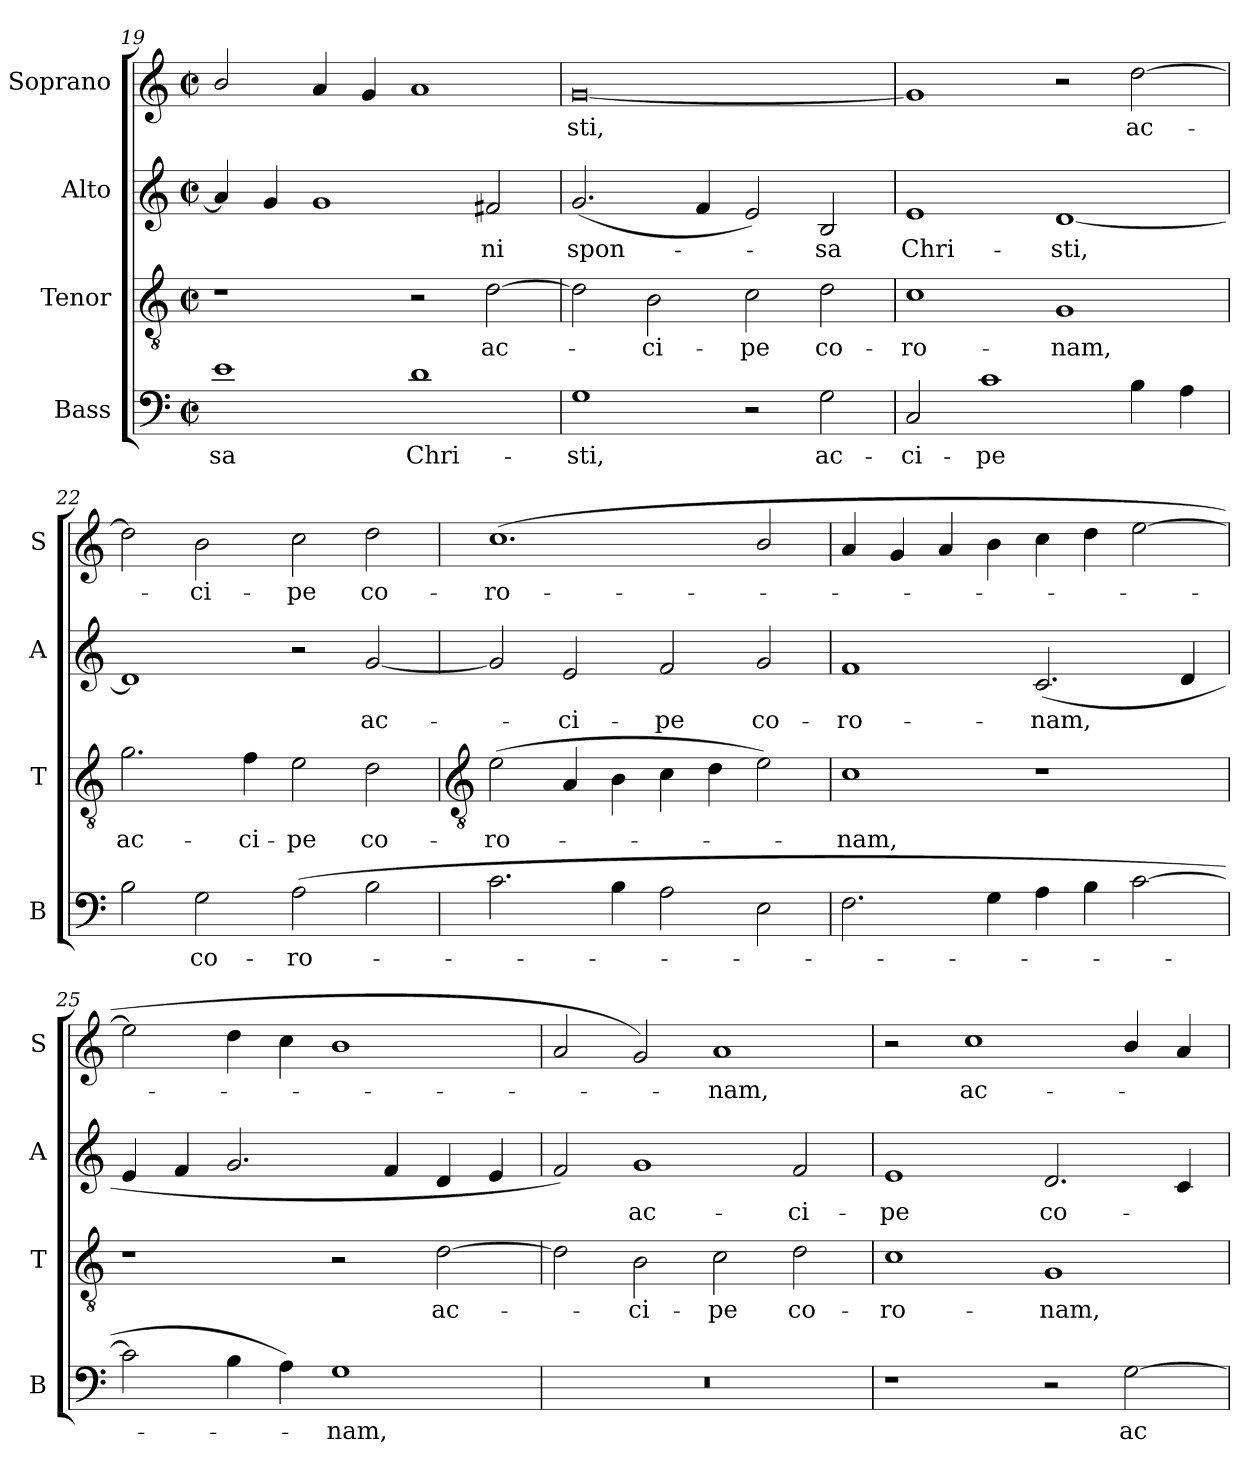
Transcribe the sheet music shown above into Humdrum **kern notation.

**kern	**text	**kern	**text	**kern	**text	**kern	**text
*part4	*part4	*part3	*part3	*part2	*part2	*part1	*part1
*staff4	*staff4	*staff3	*staff3	*staff2	*staff2	*staff1	*staff1
*I"Bass	*	*I"Tenor	*	*I"Alto	*	*I"Soprano	*
*I'B	*	*I'T	*	*I'A	*	*I'S	*
*clefF4	*	*clefGv2	*	*clefG2	*	*clefG2	*
*k[]	*	*k[]	*	*k[]	*	*k[]	*
*C:	*	*C:	*	*C:	*	*C:	*
*M4/2	*	*M4/2	*	*M4/2	*	*M4/2	*
*met(c|)	*	*met(c|)	*	*met(c|)	*	*met(c|)	*
=19	=19	=19	=19	=19	=19	=19	=19
!	!LO:LY:b	!	!	!	!	!	!
1e	-sa	1r	.	4a]	.	2b/	.
.	.	.	.	4g	.	.	.
.	.	.	.	1g	.	4a	.
.	.	.	.	.	.	4g	.
!	!LO:LY:b	!	!	!	!	!	!
1d	Chri-	2r	.	.	.	1a	.
!	!	!	!LO:LY:b	!	!LO:LY:b	!	!
.	.	[2d	ac-	2f#X	ni	.	.
=20	=20	=20	=20	=20	=20	=20	=20
!	!LO:LY:b	!	!	!	!LO:LY:b	!	!LO:LY:b
1G	-sti,	2d]	.	(<2.g	spon-	[0g	sti,
!	!	!	!LO:LY:b	!	!	!	!
.	.	2B	ci-	.	.	.	.
.	.	.	.	4f	.	.	.
!	!	!	!LO:LY:b	!	!	!	!
2r	.	2c	-pe	2e)	.	.	.
!	!LO:LY:b	!	!LO:LY:b	!	!LO:LY:b	!	!
2G	ac-	2d	co-	2B	sa	.	.
=21	=21	=21	=21	=21	=21	=21	=21
!	!LO:LY:b	!	!LO:LY:b	!	!LO:LY:b	!	!
2C	-ci-	1c	-ro-	1e	Chri-	1g]	.
!	!LO:LY:b	!	!	!	!	!	!
1c	-pe	.	.	.	.	.	.
!	!	!	!LO:LY:b	!	!LO:LY:b	!	!
.	.	1G	-nam,	[1d	-sti,	2r	.
!	!	!	!	!	!	!	!LO:LY:b
4B	.	.	.	.	.	[2dd	ac-
4A	.	.	.	.	.	.	.
=22	=22	=22	=22	=22	=22	=22	=22
!	!	!	!LO:LY:b	!	!	!	!
2B	.	2.g	ac-	1d]	.	2dd]	.
!	!LO:LY:b	!	!	!	!	!	!LO:LY:b
2G	co-	.	.	.	.	2b	ci-
!	!	!	!LO:LY:b	!	!	!	!
.	.	4f	-ci-	.	.	.	.
!	!LO:LY:b	!	!LO:LY:b	!	!	!	!LO:LY:b
(>2A	-ro-	2e	-pe	2r	.	2cc	-pe
!	!	!	!LO:LY:b	!	!LO:LY:b	!	!LO:LY:b
2B	.	2d	co-	[2g	ac-	2dd	co-
!!LO:LB:g=z
=23	=23	=23	=23	=23	=23	=23	=23
*	*	*clefGv2	*	*	*	*	*
!	!	!	!LO:LY:b	!	!	!	!LO:LY:b
2.c	.	(>2e	-ro-	2g]	.	(<1.cc	-ro-
!	!	!	!	!	!LO:LY:b	!	!
.	.	4A	.	2e	ci-	.	.
4B	.	4B	.	.	.	.	.
!	!	!	!	!	!LO:LY:b	!	!
2A	.	4c	.	2f	-pe	.	.
.	.	4d	.	.	.	.	.
!	!	!	!	!	!LO:LY:b	!	!
2E	.	2e)	.	2g	co-	2b/	.
=24	=24	=24	=24	=24	=24	=24	=24
!	!	!	!LO:LY:b	!	!LO:LY:b	!	!
2.F	.	1c	nam,	1f	-ro-	4a	.
.	.	.	.	.	.	4g	.
.	.	.	.	.	.	4a	.
4G	.	.	.	.	.	4b	.
!	!	!	!	!	!LO:LY:b	!	!
4A	.	1r	.	(<2.c	-nam,	4cc	.
4B	.	.	.	.	.	4dd	.
[2c	.	.	.	.	.	[2ee	.
.	.	.	.	4d	.	.	.
=25	=25	=25	=25	=25	=25	=25	=25
2c]	.	1r	.	4e	.	2ee]	.
.	.	.	.	4f	.	.	.
4B	.	.	.	2.g	.	4dd	.
4A)	.	.	.	.	.	4cc	.
!	!LO:LY:b	!	!	!	!	!	!
1G	nam,	2r	.	.	.	1b	.
.	.	.	.	4f	.	.	.
!	!	!	!LO:LY:b	!	!	!	!
.	.	[2d	ac-	4d	.	.	.
.	.	.	.	4e	.	.	.
=26	=26	=26	=26	=26	=26	=26	=26
0r	.	2d]	.	2f)	.	2a	.
!	!	!	!LO:LY:b	!	!LO:LY:b	!	!
.	.	2B	ci-	1g	ac-	2g)	.
!	!	!	!LO:LY:b	!	!	!	!LO:LY:b
.	.	2c	-pe	.	.	1a	nam,
!	!	!	!LO:LY:b	!	!LO:LY:b	!	!
.	.	2d	co-	2f	-ci-	.	.
=27	=27	=27	=27	=27	=27	=27	=27
!	!	!	!LO:LY:b	!	!LO:LY:b	!	!
1r	.	1c	-ro-	1e	-pe	2r	.
!	!	!	!	!	!	!	!LO:LY:b
.	.	.	.	.	.	1cc	ac-
!	!	!	!LO:LY:b	!	!LO:LY:b	!	!
2r	.	1G	-nam,	2.d	co-	.	.
!	!LO:LY:b	!	!	!	!	!	!
[2G	ac-	.	.	.	.	4b/	.
.	.	.	.	4c	.	4a	.
=	=	=	=	=	=	=	=
*-	*-	*-	*-	*-	*-	*-	*-
